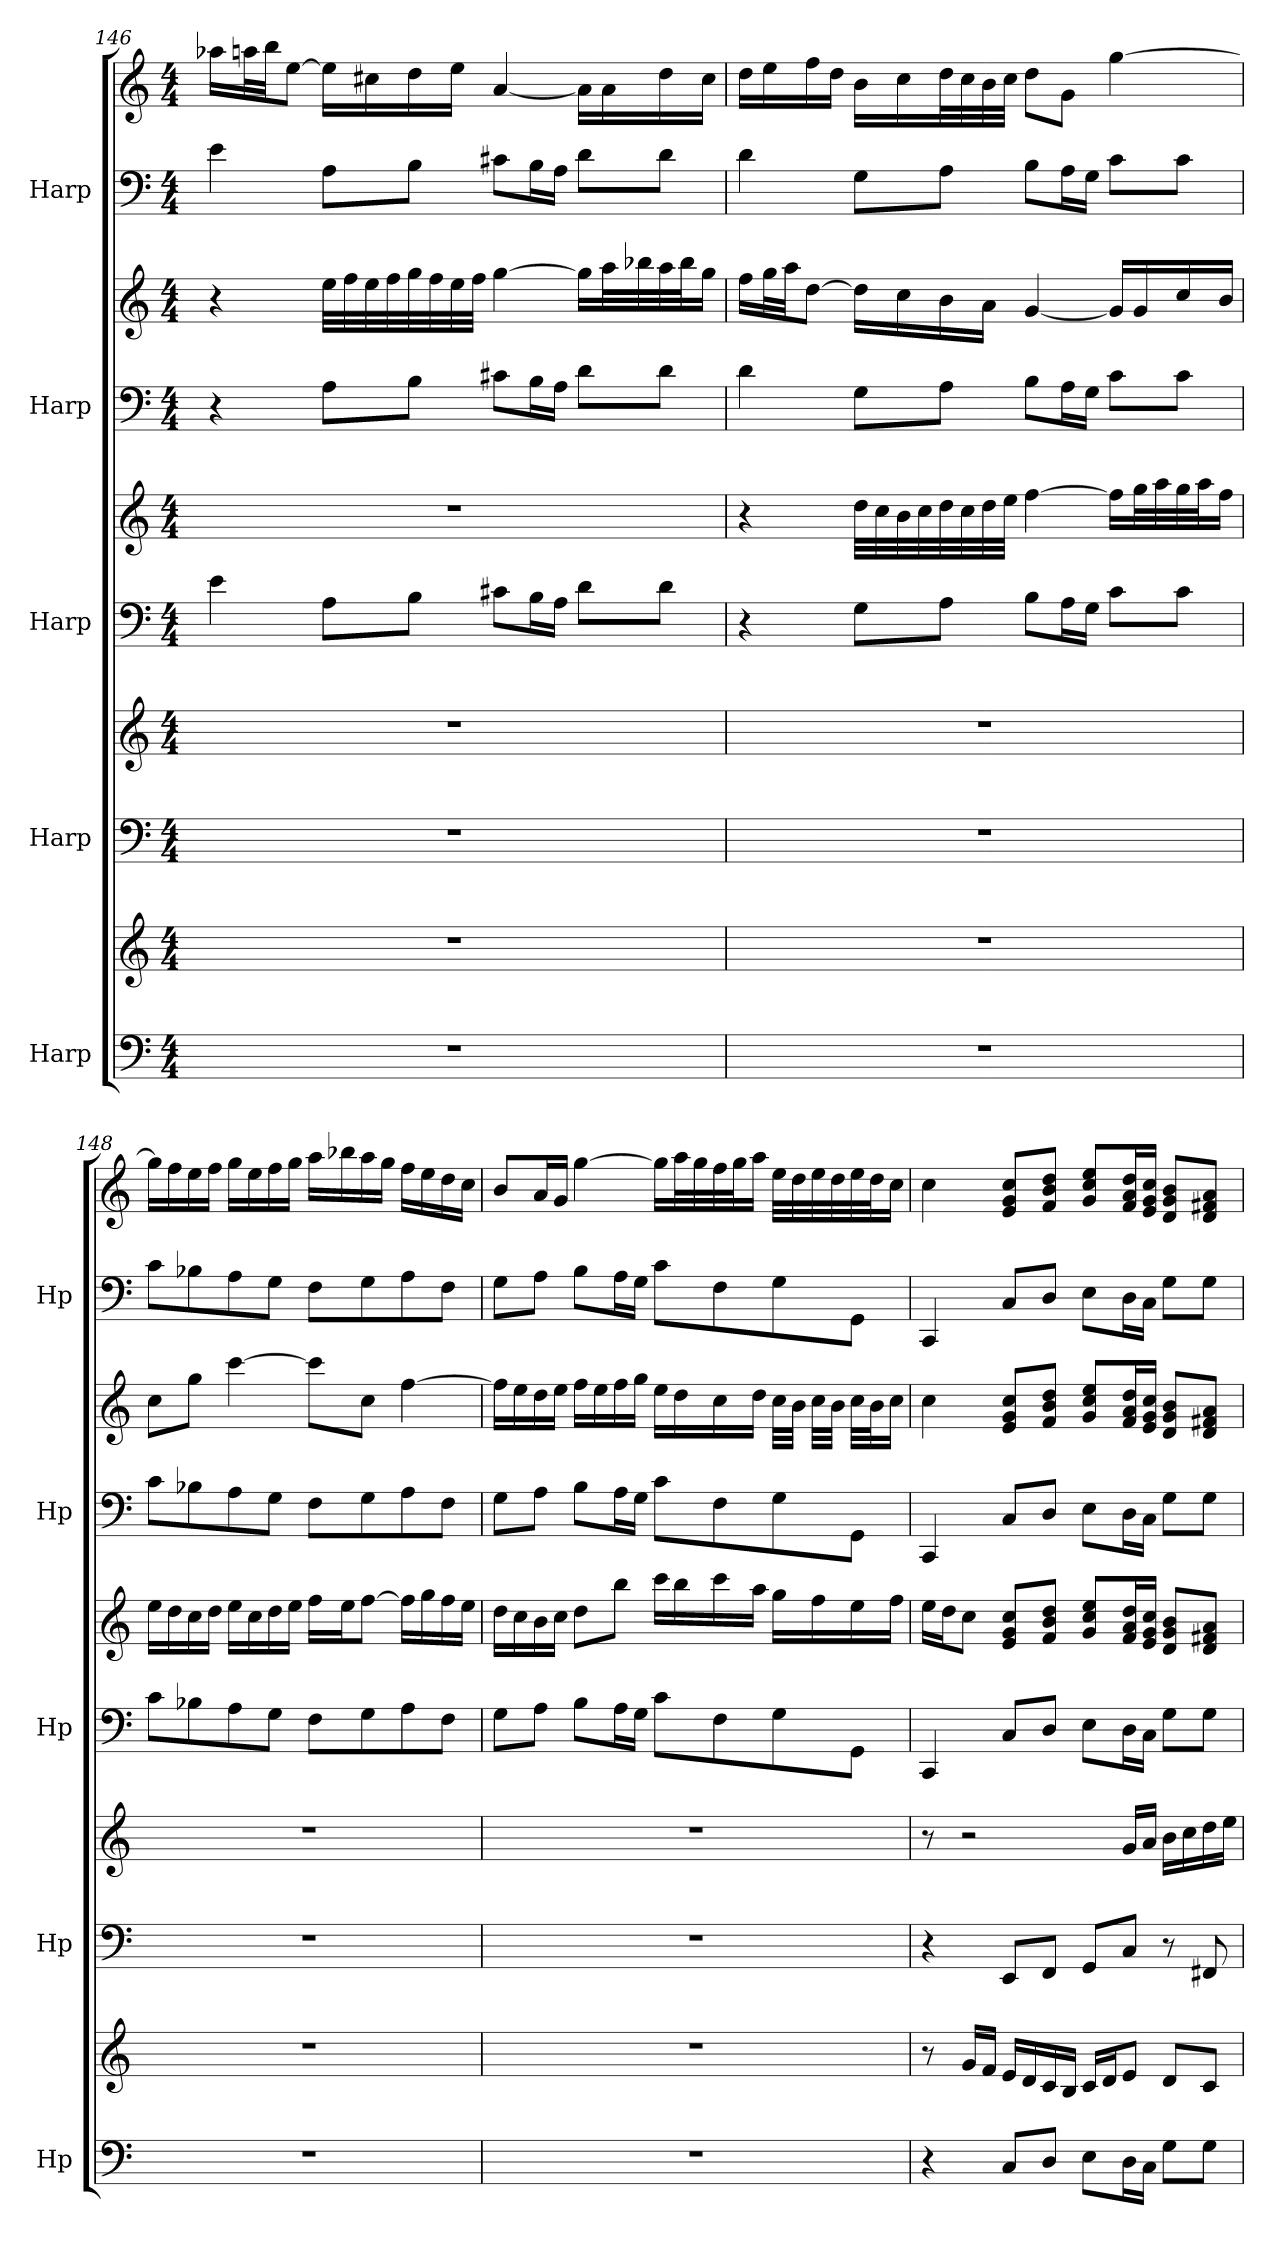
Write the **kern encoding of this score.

**kern	**kern	**kern	**kern	**kern	**kern	**kern	**kern	**kern	**kern
*part5	*part5	*part4	*part4	*part3	*part3	*part2	*part2	*part1	*part1
*staff10	*staff9	*staff8	*staff7	*staff6	*staff5	*staff4	*staff3	*staff2	*staff1
*I"Harp	*	*I"Harp	*	*I"Harp	*	*I"Harp	*	*I"Harp	*
*I'Hp	*	*I'Hp	*	*I'Hp	*	*I'Hp	*	*I'Hp	*
!!LO:PB:g=z
*clefF4	*clefG2	*clefF4	*clefG2	*clefF4	*clefG2	*clefF4	*clefG2	*clefF4	*clefG2
*k[]	*k[]	*k[]	*k[]	*k[]	*k[]	*k[]	*k[]	*k[]	*k[]
*M4/4	*M4/4	*M4/4	*M4/4	*M4/4	*M4/4	*M4/4	*M4/4	*M4/4	*M4/4
=146	=146	=146	=146	=146	=146	=146	=146	=146	=146
1r	1r	1r	1r	4e\	1r	4r	4r	4e\	16aa-X\LL
.	.	.	.	.	.	.	.	.	32aan\L
.	.	.	.	.	.	.	.	.	32bb\JJ
.	.	.	.	.	.	.	.	.	[8ee\J
.	.	.	.	8A\L	.	8A\L	32ee\LLL	8A\L	16ee\LL]
.	.	.	.	.	.	.	32ff\	.	.
.	.	.	.	.	.	.	32ee\	.	16cc#X\
.	.	.	.	.	.	.	32ff\	.	.
.	.	.	.	8B\J	.	8B\J	32gg\	8B\J	16dd\
.	.	.	.	.	.	.	32ff\	.	.
.	.	.	.	.	.	.	32ee\	.	16ee\JJ
.	.	.	.	.	.	.	32ff\JJJ	.	.
.	.	.	.	8c#X\L	.	8c#X\L	[4gg\	8c#X\L	[4a/
.	.	.	.	16B\L	.	16B\L	.	16B\L	.
.	.	.	.	16A\JJ	.	16A\JJ	.	16A\JJ	.
.	.	.	.	8d\L	.	8d\L	16gg\LL]	8d\L	16a\LL]
.	.	.	.	.	.	.	32aa\L	.	16a\
.	.	.	.	.	.	.	32bb-X\	.	.
.	.	.	.	8d\J	.	8d\J	32aa\	8d\J	16dd\
.	.	.	.	.	.	.	32bb-\J	.	.
.	.	.	.	.	.	.	16gg\JJ	.	16cc#\JJ
=147	=147	=147	=147	=147	=147	=147	=147	=147	=147
1r	1r	1r	1r	4r	4r	4d\	16ff\LL	4d\	16dd\LL
.	.	.	.	.	.	.	32gg\L	.	16ee\
.	.	.	.	.	.	.	32aa\JJ	.	.
.	.	.	.	.	.	.	[8dd\J	.	16ff\
.	.	.	.	.	.	.	.	.	16dd\JJ
.	.	.	.	8G\L	32dd\LLL	8G\L	16dd\LL]	8G\L	16b\LL
.	.	.	.	.	32cc\	.	.	.	.
.	.	.	.	.	32b\	.	16cc\	.	16cc\
.	.	.	.	.	32cc\	.	.	.	.
.	.	.	.	8A\J	32dd\	8A\J	16b\	8A\J	32dd\L
.	.	.	.	.	32cc\	.	.	.	32cc\
.	.	.	.	.	32dd\	.	16a\JJ	.	32b\
.	.	.	.	.	32ee\JJJ	.	.	.	32cc\JJJ
.	.	.	.	8B\L	[4ff\	8B\L	[4g/	8B\L	8dd\L
.	.	.	.	16A\L	.	16A\L	.	16A\L	8g\J
.	.	.	.	16G\JJ	.	16G\JJ	.	16G\JJ	.
.	.	.	.	8c\L	16ff\LL]	8c\L	16g/LL]	8c\L	[4gg\
.	.	.	.	.	32gg\L	.	16g/	.	.
.	.	.	.	.	32aa\	.	.	.	.
.	.	.	.	8c\J	32gg\	8c\J	16cc/	8c\J	.
.	.	.	.	.	32aa\J	.	.	.	.
.	.	.	.	.	16ff\JJ	.	16b/JJ	.	.
!!LO:PB:g=z
=148	=148	=148	=148	=148	=148	=148	=148	=148	=148
1r	1r	1r	1r	8c\L	16ee\LL	8c\L	8cc\L	8c\L	16gg\LL]
.	.	.	.	.	16dd\	.	.	.	16ff\
.	.	.	.	8B-X\	16cc\	8B-X\	8gg\J	8B-X\	16ee\
.	.	.	.	.	16dd\JJ	.	.	.	16ff\JJ
.	.	.	.	8A\	16ee\LL	8A\	[4ccc\	8A\	16gg\LL
.	.	.	.	.	16cc\	.	.	.	16ee\
.	.	.	.	8G\J	16dd\	8G\J	.	8G\J	16ff\
.	.	.	.	.	16ee\JJ	.	.	.	16gg\JJ
.	.	.	.	8F\L	16ff\LL	8F\L	8ccc\L]	8F\L	16aa\LL
.	.	.	.	.	16ee\J	.	.	.	16bb-X\
.	.	.	.	8G\	[8ff\J	8G\	8cc\J	8G\	16aa\
.	.	.	.	.	.	.	.	.	16gg\JJ
.	.	.	.	8A\	16ff\LL]	8A\	[4ff\	8A\	16ff\LL
.	.	.	.	.	16gg\	.	.	.	16ee\
.	.	.	.	8F\J	16ff\	8F\J	.	8F\J	16dd\
.	.	.	.	.	16ee\JJ	.	.	.	16cc\JJ
=149	=149	=149	=149	=149	=149	=149	=149	=149	=149
1r	1r	1r	1r	8G\L	16dd\LL	8G\L	16ff\LL]	8G\L	8b/L
.	.	.	.	.	16cc\	.	16ee\	.	.
.	.	.	.	8A\J	16b\	8A\J	16dd\	8A\J	16a/L
.	.	.	.	.	16cc\JJ	.	16ee\JJ	.	16g/JJ
.	.	.	.	8B\L	8dd\L	8B\L	16ff\LL	8B\L	[4gg\
.	.	.	.	.	.	.	16ee\	.	.
.	.	.	.	16A\L	8bb\J	16A\L	16ff\	16A\L	.
.	.	.	.	16G\JJ	.	16G\JJ	16gg\JJ	16G\JJ	.
.	.	.	.	8c\L	16ccc\LL	8c\L	16ee\LL	8c\L	16gg\LL]
.	.	.	.	.	16bb\	.	16dd\	.	32aa\L
.	.	.	.	.	.	.	.	.	32gg\
.	.	.	.	8F\	16ccc\	8F\	16cc\	8F\	32ff\
.	.	.	.	.	.	.	.	.	32gg\J
.	.	.	.	.	16aa\JJ	.	16dd\JJ	.	16aa\JJ
.	.	.	.	8G\	16gg\LL	8G\	32cc\LLL	8G\	32ee\LLL
.	.	.	.	.	.	.	32b\JJJ	.	32dd\
.	.	.	.	.	16ff\	.	32cc\LLL	.	32ee\
.	.	.	.	.	.	.	32b\JJJ	.	32dd\
.	.	.	.	8GG\J	16ee\	8GG\J	32cc\LLL	8GG\J	32ee\
.	.	.	.	.	.	.	32b\J	.	32dd\J
.	.	.	.	.	16ff\JJ	.	16cc\JJ	.	16cc\JJ
!!LO:PB:g=z
=150	=150	=150	=150	=150	=150	=150	=150	=150	=150
4r	8r	4r	8r	4CC/	16ee\LL	4CC/	4cc\	4CC/	4cc\
.	.	.	.	.	16dd\J	.	.	.	.
.	16g/LL	.	2r	.	8cc\J	.	.	.	.
.	16f/JJ	.	.	.	.	.	.	.	.
8C/L	16e/LL	8EE/L	.	8C/L	8e/ 8g/ 8cc/L	8C/L	8e/ 8g/ 8cc/L	8C/L	8e/ 8g/ 8cc/L
.	16d/	.	.	.	.	.	.	.	.
8D/J	16c/	8FF/J	.	8D/J	8f/ 8b/ 8dd/J	8D/J	8f/ 8b/ 8dd/J	8D/J	8f/ 8b/ 8dd/J
.	16B/JJ	.	.	.	.	.	.	.	.
8E\L	16c/LL	8GG/L	.	8E\L	8g/ 8cc/ 8ee/L	8E\L	8g/ 8cc/ 8ee/L	8E\L	8g/ 8cc/ 8ee/L
.	16d/J	.	.	.	.	.	.	.	.
16D\L	8e/J	8C/J	16g/LL	16D\L	16f/ 16a/ 16dd/L	16D\L	16f/ 16a/ 16dd/L	16D\L	16f/ 16a/ 16dd/L
16C\JJ	.	.	16a/JJ	16C\JJ	16e/ 16g/ 16cc/JJ	16C\JJ	16e/ 16g/ 16cc/JJ	16C\JJ	16e/ 16g/ 16cc/JJ
8G\L	8d/L	8r	16b\LL	8G\L	8d/ 8g/ 8b/L	8G\L	8d/ 8g/ 8b/L	8G\L	8d/ 8g/ 8b/L
.	.	.	16cc\	.	.	.	.	.	.
8G\J	8c/J	8FF#X/	16dd\	8G\J	8d/ 8f#X/ 8a/J	8G\J	8d/ 8f#X/ 8a/J	8G\J	8d/ 8f#X/ 8a/J
.	.	.	16ee\JJ	.	.	.	.	.	.
=	=	=	=	=	=	=	=	=	=
*-	*-	*-	*-	*-	*-	*-	*-	*-	*-
